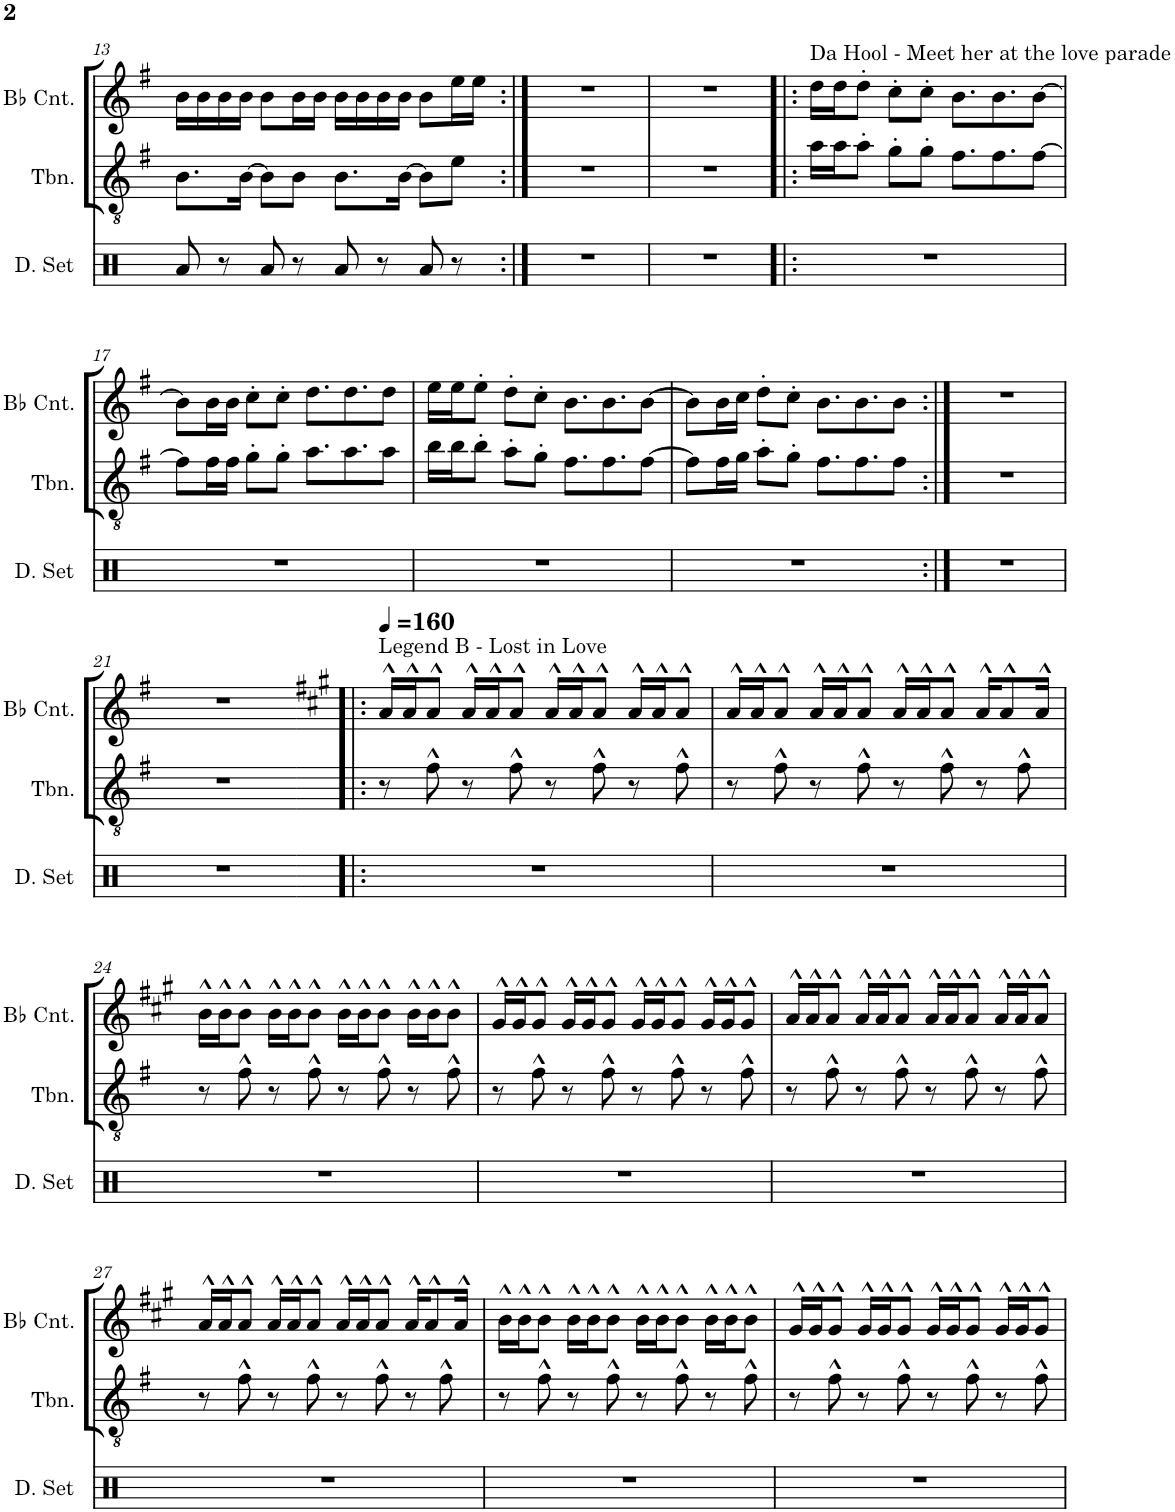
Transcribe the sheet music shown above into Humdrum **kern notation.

**kern	**kern	**kern
*part3	*part2	*part1
*staff3	*staff2	*staff1
*I"Drumset	*I"Trombone	*I"Bb Cornet
*I'D. Set	*I'Tbn.	*I'Bb Cnt.
!!LO:PB:g=z
*clefX	*clefGv2	*clefG2
*	*Trd1c2	*Trd1c2
*k[]	*k[f#]	*k[f#]
*M4/4	*M4/4	*M4/4
=13	=13	=13
8Ra/	8.B\L	16b\LL
.	.	16b\
8r	.	16b\
.	[16B\Jk	16b\JJ
8Ra/	8B\L]	8b\L
8r	8B\J	16b\L
.	.	16b\JJ
8Ra/	8.B\L	16b\LL
.	.	16b\
8r	.	16b\
.	[16B\Jk	16b\JJ
8Ra/	8B\L]	8b\L
8r	8e\J	16ee\L
.	.	16ee\JJ
=14:|!	=14:|!	=14:|!
1r	1r	1r
=15	=15	=15
1r	1r	1r
=16!|:	=16!|:	=16!|:
!	!	!LO:TX:a:t=Da Hool - Meet her at the love parade
1r	16a\LL	16dd\LL
.	16a\J	16dd\J
.	8a'\J	8dd'\J
.	8g'\L	8cc'\L
.	8g'\J	8cc'\J
.	8.f#\L	8.b\L
.	8.f#\	8.b\
.	[8f#\J	[8b\J
!!LO:LB:g=z
=17	=17	=17
1r	8f#\L]	8b\L]
.	16f#\L	16b\L
.	16f#\JJ	16b\JJ
.	8g'\L	8cc'\L
.	8g'\J	8cc'\J
.	8.a\L	8.dd\L
.	8.a\	8.dd\
.	8a\J	8dd\J
=18	=18	=18
1r	16b\LL	16ee\LL
.	16b\J	16ee\J
.	8b'\J	8ee'\J
.	8a'\L	8dd'\L
.	8g'\J	8cc'\J
.	8.f#\L	8.b\L
.	8.f#\	8.b\
.	[8f#\J	[8b\J
=19	=19	=19
1r	8f#\L]	8b\L]
.	16f#\L	16b\L
.	16g\JJ	16cc\JJ
.	8a'\L	8dd'\L
.	8g'\J	8cc'\J
.	8.f#\L	8.b\L
.	8.f#\	8.b\
.	8f#\J	8b\J
=20:|!	=20:|!	=20:|!
1r	1r	1r
!!LO:LB:g=z
=21	=21	=21
1r	1r	1r
=22!|:	=22!|:	=22!|:
*	*	*k[f#c#g#]
*	*	*MM160
!	!	!LO:TX:a:t=Legend B - Lost in Love
1r	8r	16a^^/LL
.	.	16a^^/J
.	8f#^^\	8a^^/J
.	8r	16a^^/LL
.	.	16a^^/J
.	8f#^^\	8a^^/J
.	8r	16a^^/LL
.	.	16a^^/J
.	8f#^^\	8a^^/J
.	8r	16a^^/LL
.	.	16a^^/J
.	8f#^^\	8a^^/J
=23	=23	=23
1r	8r	16a^^/LL
.	.	16a^^/J
.	8f#^^\	8a^^/J
.	8r	16a^^/LL
.	.	16a^^/J
.	8f#^^\	8a^^/J
.	8r	16a^^/LL
.	.	16a^^/J
.	8f#^^\	8a^^/J
.	8r	16a^^/KL
.	.	8a^^/
.	8f#^^\	.
.	.	16a^^/Jk
!!LO:LB:g=z
=24	=24	=24
1r	8r	16b^^\LL
.	.	16b^^\J
.	8f#^^\	8b^^\J
.	8r	16b^^\LL
.	.	16b^^\J
.	8f#^^\	8b^^\J
.	8r	16b^^\LL
.	.	16b^^\J
.	8f#^^\	8b^^\J
.	8r	16b^^\LL
.	.	16b^^\J
.	8f#^^\	8b^^\J
=25	=25	=25
1r	8r	16g#^^/LL
.	.	16g#^^/J
.	8f#^^\	8g#^^/J
.	8r	16g#^^/LL
.	.	16g#^^/J
.	8f#^^\	8g#^^/J
.	8r	16g#^^/LL
.	.	16g#^^/J
.	8f#^^\	8g#^^/J
.	8r	16g#^^/LL
.	.	16g#^^/J
.	8f#^^\	8g#^^/J
=26	=26	=26
1r	8r	16a^^/LL
.	.	16a^^/J
.	8f#^^\	8a^^/J
.	8r	16a^^/LL
.	.	16a^^/J
.	8f#^^\	8a^^/J
.	8r	16a^^/LL
.	.	16a^^/J
.	8f#^^\	8a^^/J
.	8r	16a^^/LL
.	.	16a^^/J
.	8f#^^\	8a^^/J
!!LO:LB:g=z
=27	=27	=27
1r	8r	16a^^/LL
.	.	16a^^/J
.	8f#^^\	8a^^/J
.	8r	16a^^/LL
.	.	16a^^/J
.	8f#^^\	8a^^/J
.	8r	16a^^/LL
.	.	16a^^/J
.	8f#^^\	8a^^/J
.	8r	16a^^/KL
.	.	8a^^/
.	8f#^^\	.
.	.	16a^^/Jk
=28	=28	=28
1r	8r	16b^^\LL
.	.	16b^^\J
.	8f#^^\	8b^^\J
.	8r	16b^^\LL
.	.	16b^^\J
.	8f#^^\	8b^^\J
.	8r	16b^^\LL
.	.	16b^^\J
.	8f#^^\	8b^^\J
.	8r	16b^^\LL
.	.	16b^^\J
.	8f#^^\	8b^^\J
=29	=29	=29
1r	8r	16g#^^/LL
.	.	16g#^^/J
.	8f#^^\	8g#^^/J
.	8r	16g#^^/LL
.	.	16g#^^/J
.	8f#^^\	8g#^^/J
.	8r	16g#^^/LL
.	.	16g#^^/J
.	8f#^^\	8g#^^/J
.	8r	16g#^^/LL
.	.	16g#^^/J
.	8f#^^\	8g#^^/J
=	=	=
*-	*-	*-
